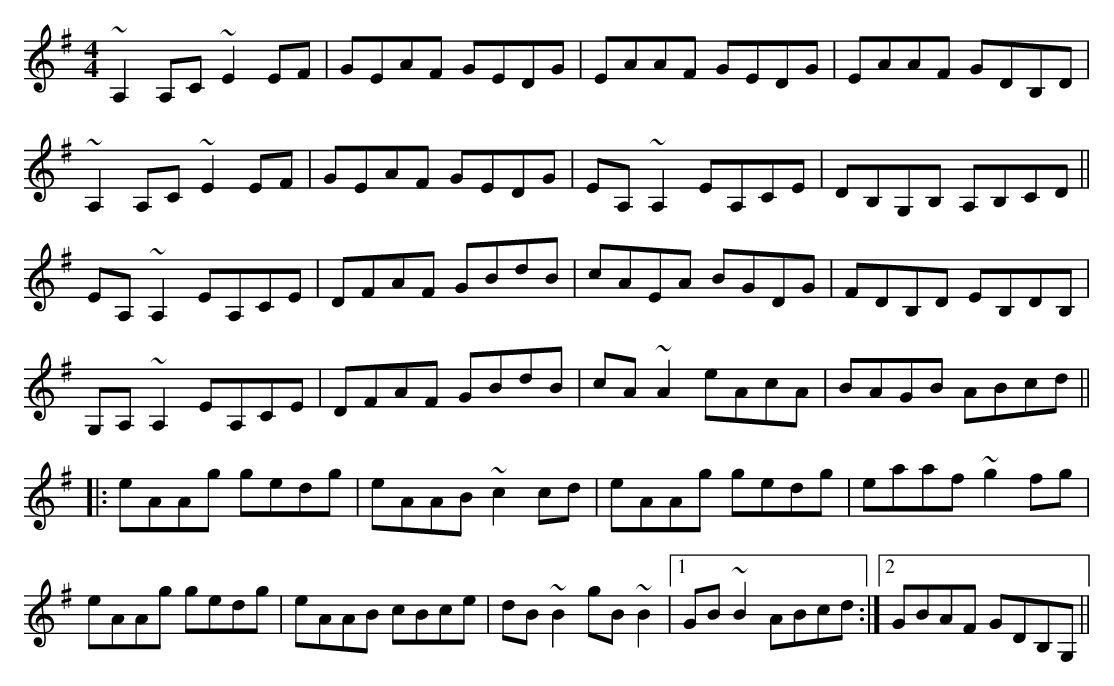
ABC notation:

X:1
M:4/4
K:Ador
~A,2A,C ~E2EF|GEAF GEDG|EAAF GEDG|EAAF GDB,D|
~A,2A,C ~E2EF|GEAF GEDG|EA, ~A,2EA,CE|DB,G,B, A,B,CD||
EA, ~A,2EA,CE|DFAF GBdB|cAEA BGDG|FDB,D EB,DB,|
G,A, ~A,2EA,CE|DFAF GBdB|cA ~A2eAcA|BAGB ABcd||
|:eAAg gedg|eAAB ~c2cd|eAAg gedg|eaaf ~g2fg|
eAAg gedg|eAAB cBce|dB ~B2gB ~B2|1 GB ~B2ABcd:|2 GBAF GDB,G,||
